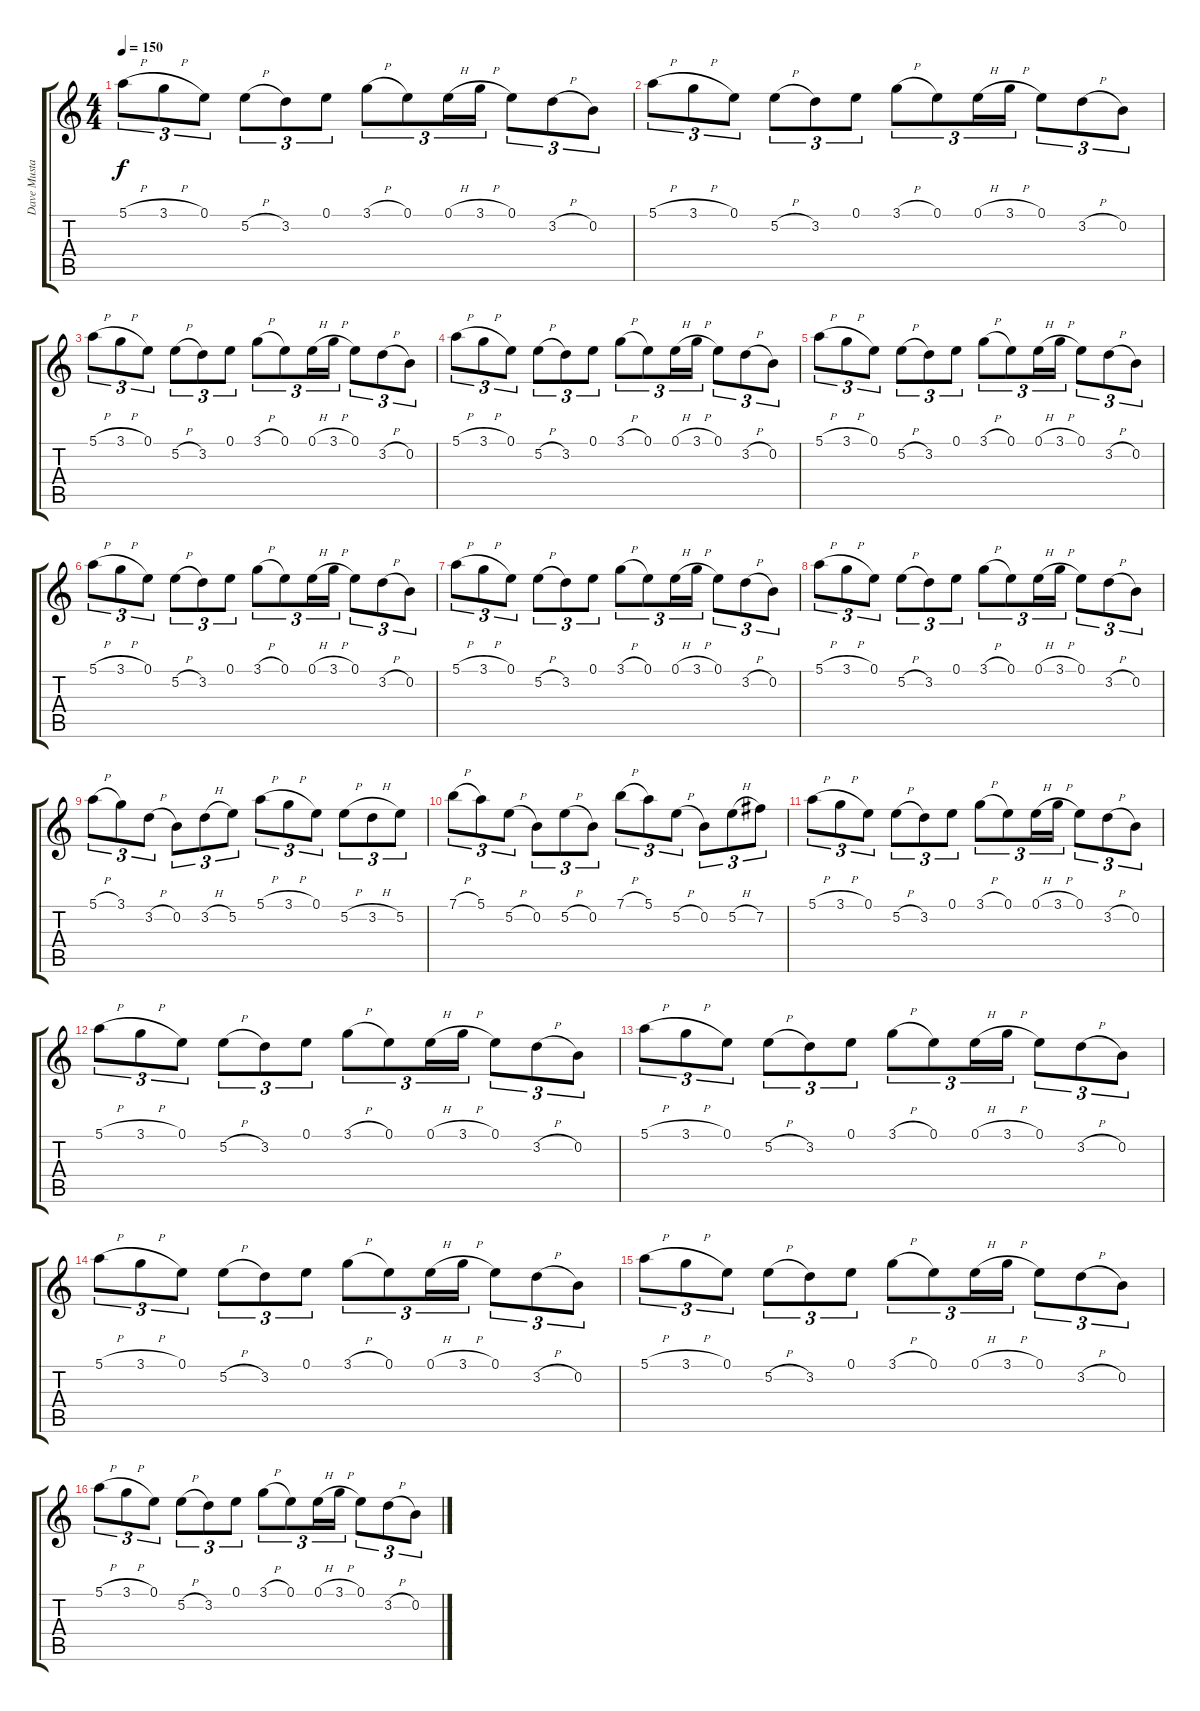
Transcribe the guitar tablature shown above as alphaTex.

\track ("Dave Mustaine" "Dave Musta") {instrument distortionguitar}
\staff {score tabs}
\tuning (E4 B3 G3 D3 A2 E2) {hide}
\ts (4 4)
\tempo 150
\clef g2
\ks c
5.1{h}.8{tu (3 2) dy f instrument distortionguitar} 3.1{h}.8{tu (3 2)} 0.1.8{tu (3 2)} 5.2{h}.8{tu (3 2)} 3.2.8{tu (3 2)} 0.1.8{tu (3 2)} 3.1{h}.8{tu (3 2)} 0.1.8{tu (3 2)} 0.1{h}.16{tu (3 2)} 3.1{h}.16{tu (3 2)} 0.1.8{tu (3 2)} 3.2{h}.8{tu (3 2)} 0.2.8{tu (3 2)} |
5.1{h}.8{tu (3 2)} 3.1{h}.8{tu (3 2)} 0.1.8{tu (3 2)} 5.2{h}.8{tu (3 2)} 3.2.8{tu (3 2)} 0.1.8{tu (3 2)} 3.1{h}.8{tu (3 2)} 0.1.8{tu (3 2)} 0.1{h}.16{tu (3 2)} 3.1{h}.16{tu (3 2)} 0.1.8{tu (3 2)} 3.2{h}.8{tu (3 2)} 0.2.8{tu (3 2)} |
5.1{h}.8{tu (3 2)} 3.1{h}.8{tu (3 2)} 0.1.8{tu (3 2)} 5.2{h}.8{tu (3 2)} 3.2.8{tu (3 2)} 0.1.8{tu (3 2)} 3.1{h}.8{tu (3 2)} 0.1.8{tu (3 2)} 0.1{h}.16{tu (3 2)} 3.1{h}.16{tu (3 2)} 0.1.8{tu (3 2)} 3.2{h}.8{tu (3 2)} 0.2.8{tu (3 2)} |
5.1{h}.8{tu (3 2)} 3.1{h}.8{tu (3 2)} 0.1.8{tu (3 2)} 5.2{h}.8{tu (3 2)} 3.2.8{tu (3 2)} 0.1.8{tu (3 2)} 3.1{h}.8{tu (3 2)} 0.1.8{tu (3 2)} 0.1{h}.16{tu (3 2)} 3.1{h}.16{tu (3 2)} 0.1.8{tu (3 2)} 3.2{h}.8{tu (3 2)} 0.2.8{tu (3 2)} |
5.1{h}.8{tu (3 2)} 3.1{h}.8{tu (3 2)} 0.1.8{tu (3 2)} 5.2{h}.8{tu (3 2)} 3.2.8{tu (3 2)} 0.1.8{tu (3 2)} 3.1{h}.8{tu (3 2)} 0.1.8{tu (3 2)} 0.1{h}.16{tu (3 2)} 3.1{h}.16{tu (3 2)} 0.1.8{tu (3 2)} 3.2{h}.8{tu (3 2)} 0.2.8{tu (3 2)} |
5.1{h}.8{tu (3 2)} 3.1{h}.8{tu (3 2)} 0.1.8{tu (3 2)} 5.2{h}.8{tu (3 2)} 3.2.8{tu (3 2)} 0.1.8{tu (3 2)} 3.1{h}.8{tu (3 2)} 0.1.8{tu (3 2)} 0.1{h}.16{tu (3 2)} 3.1{h}.16{tu (3 2)} 0.1.8{tu (3 2)} 3.2{h}.8{tu (3 2)} 0.2.8{tu (3 2)} |
5.1{h}.8{tu (3 2)} 3.1{h}.8{tu (3 2)} 0.1.8{tu (3 2)} 5.2{h}.8{tu (3 2)} 3.2.8{tu (3 2)} 0.1.8{tu (3 2)} 3.1{h}.8{tu (3 2)} 0.1.8{tu (3 2)} 0.1{h}.16{tu (3 2)} 3.1{h}.16{tu (3 2)} 0.1.8{tu (3 2)} 3.2{h}.8{tu (3 2)} 0.2.8{tu (3 2)} |
5.1{h}.8{tu (3 2)} 3.1{h}.8{tu (3 2)} 0.1.8{tu (3 2)} 5.2{h}.8{tu (3 2)} 3.2.8{tu (3 2)} 0.1.8{tu (3 2)} 3.1{h}.8{tu (3 2)} 0.1.8{tu (3 2)} 0.1{h}.16{tu (3 2)} 3.1{h}.16{tu (3 2)} 0.1.8{tu (3 2)} 3.2{h}.8{tu (3 2)} 0.2.8{tu (3 2)} |
5.1{h}.8{tu (3 2)} 3.1.8{tu (3 2)} 3.2{h}.8{tu (3 2)} 0.2.8{tu (3 2)} 3.2{h}.8{tu (3 2)} 5.2.8{tu (3 2)} 5.1{h}.8{tu (3 2)} 3.1{h}.8{tu (3 2)} 0.1.8{tu (3 2)} 5.2{h}.8{tu (3 2)} 3.2{h}.8{tu (3 2)} 5.2.8{tu (3 2)} |
7.1{h}.8{tu (3 2)} 5.1.8{tu (3 2)} 5.2{h}.8{tu (3 2)} 0.2.8{tu (3 2)} 5.2{h}.8{tu (3 2)} 0.2.8{tu (3 2)} 7.1{h}.8{tu (3 2)} 5.1.8{tu (3 2)} 5.2{h}.8{tu (3 2)} 0.2.8{tu (3 2)} 5.2{h}.8{tu (3 2)} 7.2.8{tu (3 2)} |
5.1{h}.8{tu (3 2)} 3.1{h}.8{tu (3 2)} 0.1.8{tu (3 2)} 5.2{h}.8{tu (3 2)} 3.2.8{tu (3 2)} 0.1.8{tu (3 2)} 3.1{h}.8{tu (3 2)} 0.1.8{tu (3 2)} 0.1{h}.16{tu (3 2)} 3.1{h}.16{tu (3 2)} 0.1.8{tu (3 2)} 3.2{h}.8{tu (3 2)} 0.2.8{tu (3 2)} |
5.1{h}.8{tu (3 2)} 3.1{h}.8{tu (3 2)} 0.1.8{tu (3 2)} 5.2{h}.8{tu (3 2)} 3.2.8{tu (3 2)} 0.1.8{tu (3 2)} 3.1{h}.8{tu (3 2)} 0.1.8{tu (3 2)} 0.1{h}.16{tu (3 2)} 3.1{h}.16{tu (3 2)} 0.1.8{tu (3 2)} 3.2{h}.8{tu (3 2)} 0.2.8{tu (3 2)} |
5.1{h}.8{tu (3 2)} 3.1{h}.8{tu (3 2)} 0.1.8{tu (3 2)} 5.2{h}.8{tu (3 2)} 3.2.8{tu (3 2)} 0.1.8{tu (3 2)} 3.1{h}.8{tu (3 2)} 0.1.8{tu (3 2)} 0.1{h}.16{tu (3 2)} 3.1{h}.16{tu (3 2)} 0.1.8{tu (3 2)} 3.2{h}.8{tu (3 2)} 0.2.8{tu (3 2)} |
5.1{h}.8{tu (3 2)} 3.1{h}.8{tu (3 2)} 0.1.8{tu (3 2)} 5.2{h}.8{tu (3 2)} 3.2.8{tu (3 2)} 0.1.8{tu (3 2)} 3.1{h}.8{tu (3 2)} 0.1.8{tu (3 2)} 0.1{h}.16{tu (3 2)} 3.1{h}.16{tu (3 2)} 0.1.8{tu (3 2)} 3.2{h}.8{tu (3 2)} 0.2.8{tu (3 2)} |
5.1{h}.8{tu (3 2)} 3.1{h}.8{tu (3 2)} 0.1.8{tu (3 2)} 5.2{h}.8{tu (3 2)} 3.2.8{tu (3 2)} 0.1.8{tu (3 2)} 3.1{h}.8{tu (3 2)} 0.1.8{tu (3 2)} 0.1{h}.16{tu (3 2)} 3.1{h}.16{tu (3 2)} 0.1.8{tu (3 2)} 3.2{h}.8{tu (3 2)} 0.2.8{tu (3 2)} |
5.1{h}.8{tu (3 2)} 3.1{h}.8{tu (3 2)} 0.1.8{tu (3 2)} 5.2{h}.8{tu (3 2)} 3.2.8{tu (3 2)} 0.1.8{tu (3 2)} 3.1{h}.8{tu (3 2)} 0.1.8{tu (3 2)} 0.1{h}.16{tu (3 2)} 3.1{h}.16{tu (3 2)} 0.1.8{tu (3 2)} 3.2{h}.8{tu (3 2)} 0.2.8{tu (3 2)}
